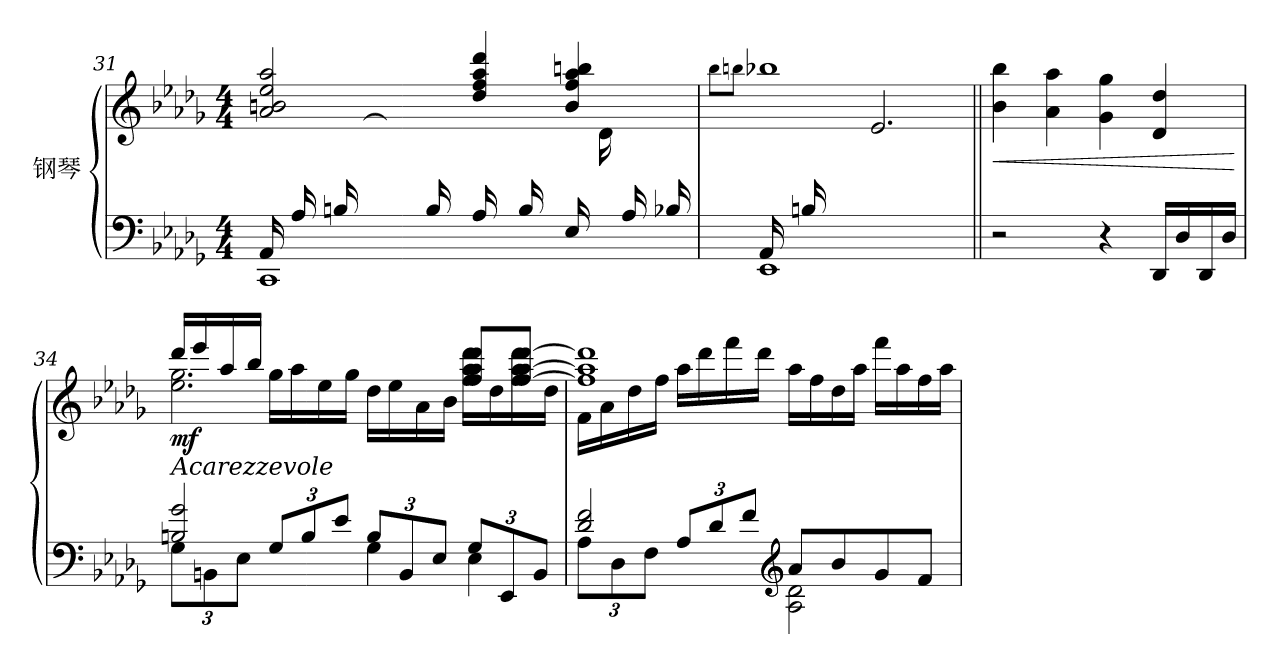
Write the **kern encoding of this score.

**kern	**kern	**dynam
*part1	*part1	*part1
*staff2	*staff1	*staff1/2
*I"钢琴	*	*
!!LO:LB:g=z
*clefF4	*clefG2	*
*k[b-e-a-d-g-]	*k[b-e-a-d-g-]	*
*M4/4	*M4/4	*
=31	=31	=31
*^	*^	*
16AA-/LL	1CC	8.ryy	2a-/ 2bn/ 2ee-/ 2aa-/	.
16A-/	.	.	.	.
16Bn/	.	.	.	.
8.ryy	.	[16e-\JJ	.	.
.	.	16e-\LL]	.	.
.	.	16a-\	.	.
16B/	.	16ryy	.	.
16ryy	.	16e-\JJ	.	.
16A-/LL	.	16ryy	4dd-/ 4ff/ 4aa-/ 4ddd-/	.
16ryy	.	16a-\	.	.
16B/	.	16ryy	.	.
16ryy	.	16e-\JJ	.	.
16E-/LL	.	16ryy	4b/ 4ff/ 4aa-/ 4bbn/	.
16ryy	.	16d-\	.	.
16A-/	.	8ryy	.	.
16B-X/JJ	.	.	.	.
=32	=32	=32	=32	=32
.	.	.	8qbb-\L	.
.	.	.	8qbbn\J	.
16AA-/LL	1EE-	8ryy	1bb-X	.
16Bn/	.	.	.	.
2..ryy	.	16e-\	.	.
.	.	16a-\JJ	.	.
.	.	2.e-/	.	.
*v	*v	*	*	*
*	*v	*v	*
=33||	=33||	=33||
*	*MM130	*
!	!	!LO:HP:b
2r	4b-\ 4bb-\	<
.	4a-\ 4aa-\	.
4r	4g-\ 4gg-\	.
16DD-/LL	4d-/ 4dd-/	.
16D-/	.	.
16DD-/	.	.
16D-/JJ	.	.
.	.	[
!!LO:LB:g=z
=34	=34	=34
*Xbrackettup	*	*
*^	*^	*
!	!	!LO:TX:b:i:t=Acarezzevole	!	!
!	!	!	!	!LO:DY:b
12G-\L	2Bn/ 2g-/	2.ee-\ 2.gg-\	16ddd-/LL	mf
.	.	.	16eee-/	.
12BBn\	.	.	.	.
.	.	.	16aa-/	.
12E-\J	.	.	.	.
.	.	.	16bb-/JJ	.
12G-/L	.	.	16gg-\LL	.
.	.	.	16aa-\	.
12B/	.	.	.	.
.	.	.	16ee-\	.
12e-/J	.	.	.	.
.	.	.	16gg-\JJ	.
12B/L	4G-\	.	16dd-\LL	.
.	.	.	16ee-\	.
12BB/	.	.	.	.
.	.	.	16a-\	.
12E-/J	.	.	.	.
.	.	.	16b-\JJ	.
12G-/L	4E-\	8ff/ 8aa-/ 8ddd-/L	16ff\ 16aa-\ 16ddd-\LL	.
.	.	.	16dd-\	.
12EE-/	.	.	.	.
.	.	[8ff/ [8aa-/ [8ddd-/J	16ff\ 16aa-\ 16ddd-\	.
12BB/J	.	.	.	.
.	.	.	16dd-\JJ	.
=35	=35	=35	=35	=35
12A-\L	2d-/ 2f/	1ff] 1aa-] 1ddd-]	16f\LL	.
.	.	.	16a-\	.
12D-\	.	.	.	.
.	.	.	16dd-\	.
12F\J	.	.	.	.
.	.	.	16ff\JJ	.
12A-/L	.	.	16aa-\LL	.
.	.	.	16ddd-\	.
12d-/	.	.	.	.
.	.	.	16fff\	.
12f/J	.	.	.	.
.	.	.	16ddd-\JJ	.
*clefG2	*	*	*	*
8a-/L	2A-\ 2d-\	.	16aa-\LL	.
.	.	.	16ff\	.
8b-/	.	.	16dd-\	.
.	.	.	16aa-\JJ	.
8g-/	.	.	16fff\LL	.
.	.	.	16aa-\	.
8f/J	.	.	16ff\	.
.	.	.	16aa-\JJ	.
*v	*v	*	*	*
*	*v	*v	*
=	=	=
*-	*-	*-
